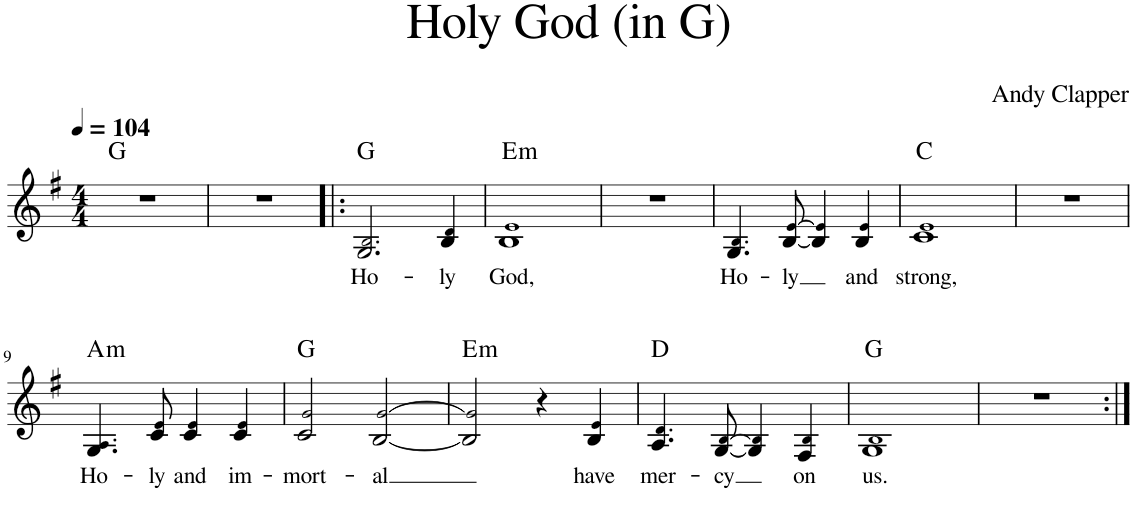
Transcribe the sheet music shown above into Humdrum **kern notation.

**kern	**text	**harte
*part1	*part1	*part1
*staff1	*staff1	*
*I"Voice	*	*
*I'Vo.	*	*
*clefG2	*	*
*k[f#]	*	*
*M4/4	*	*
*MM104	*	*
=1	=1	=1
1r	.	G:maj
=2	=2	=2
1r	.	.
=3!|:	=3!|:	=3!|:
!	!LO:LY:b	!
2.G/ 2.B!/	Ho-	G:maj
!	!LO:LY:b	!
4B/ 4d!/	-ly	.
=4	=4	=4
!	!LO:LY:b	!LO:H:kt=m
1B 1e!	God,	E:min
=5	=5	=5
1r	.	.
=6	=6	=6
!	!LO:LY:b	!
4.G/ 4.B!/	Ho-	.
!	!LO:LY:b	!
[8B/ [8e!/	-ly	.
4B/] 4e!/]	.	.
!	!LO:LY:b	!
4B/ 4e!/	and	.
=7	=7	=7
!	!LO:LY:b	!
1c 1e!	strong,	C:maj
=8	=8	=8
1r	.	.
!!LO:LB:g=z
=9	=9	=9
!	!LO:LY:b	!LO:H:kt=m
4.G/ 4.A!/	Ho-	A:min
!	!LO:LY:b	!
8c/ 8e!/	-ly	.
!	!LO:LY:b	!
4c/ 4e!/	and	.
!	!LO:LY:b	!
4c/ 4e!/	im-	.
=10	=10	=10
!	!LO:LY:b	!
2c/ 2g!/	-mort-	G:maj
!	!LO:LY:b	!
[2B/ [2g!/	-al	.
=11	=11	=11
!	!	!LO:H:kt=m
2B/] 2g!/]	.	E:min
4r	.	.
!	!LO:LY:b	!
4B/ 4e!/	have	.
=12	=12	=12
!	!LO:LY:b	!
4.A/ 4.d!/	mer-	D:maj
!	!LO:LY:b	!
[8G/ [8B!/	-cy	.
4G/] 4B!/]	.	.
!	!LO:LY:b	!
4F#/ 4B!/	on	.
=13	=13	=13
!	!LO:LY:b	!
1G 1B!	us.	G:maj
=14	=14	=14
1r	.	.
=:|!	=:|!	=:|!
*-	*-	*-
